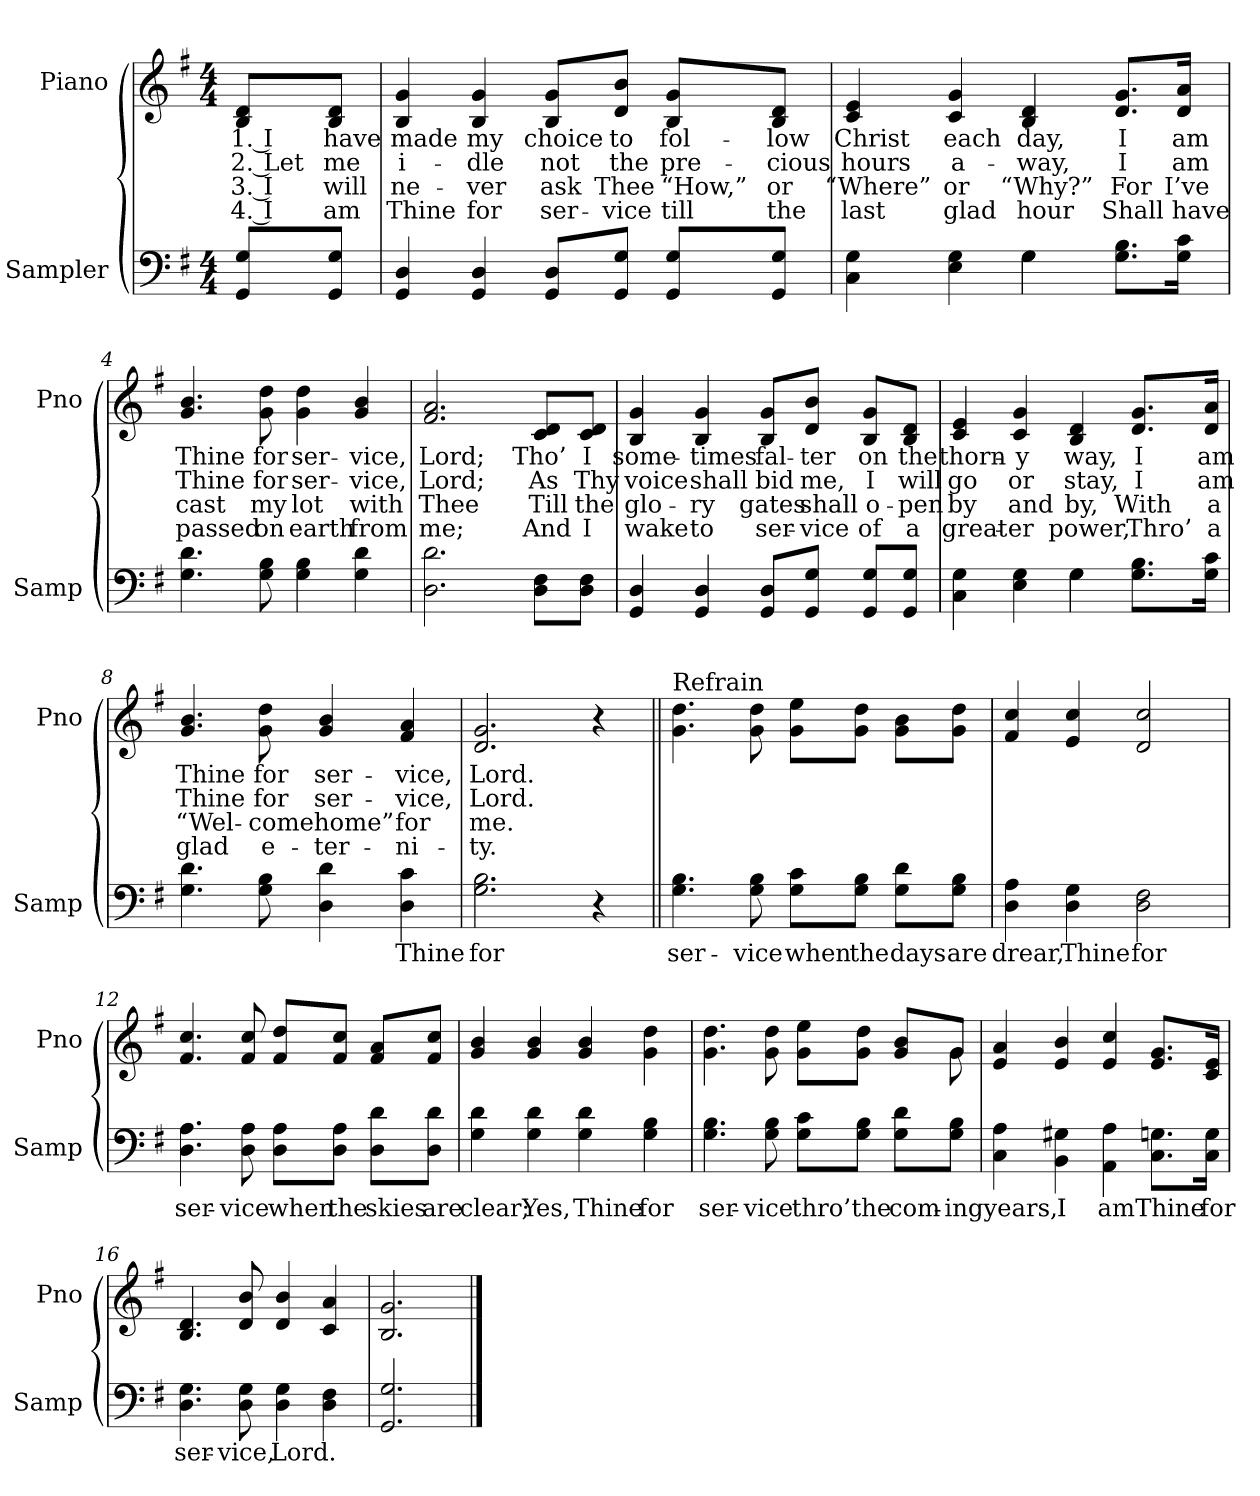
**kern	**text	**kern	**text	**text	**text	**text
*part2	*part2	*part1	*part1	*part1	*part1	*part1
*staff2	*staff2	*staff1	*staff1	*staff1	*staff1	*staff1
*I"Sampler	*	*I"Piano	*	*	*	*
*I'Samp	*	*I'Pno	*	*	*	*
*clefF4	*	*clefG2	*	*	*	*
*k[f#]	*	*k[f#]	*	*	*	*
*G:	*	*G:	*	*	*	*
*M4/4	*	*M4/4	*	*	*	*
=1	=1	=1	=1	=1	=1	=1
8GG/ 8G/L	.	8B/ 8d/L	1. I	2. Let	3. I	4. I
8GG/ 8G/J	.	8B/ 8d/J	have	me	will	am
=2	=2	=2	=2	=2	=2	=2
4GG 4D	.	4B 4g	made	i-	ne-	Thine
4GG 4D	.	4B 4g	my	-dle	-ver	for
8GG/ 8D/L	.	8B/ 8g/L	choice	not	ask	ser-
8GG/ 8G/J	.	8d/ 8b/J	to	the	Thee	-vice
8GG/ 8G/L	.	8B/ 8g/L	fol-	pre-	“How,”	till
8GG/ 8G/J	.	8B/ 8d/J	-low	-cious	or	the
=3	=3	=3	=3	=3	=3	=3
*^	*	*	*	*	*	*
4C 4G	2ryy	.	4c 4e	Christ	hours	“Where”	last
4E 4G	.	.	4c 4g	each	a-	or	glad
4G\	4G	.	4B 4d	day,	-way,	“Why?”	hour
8.G\ 8.B\L	4ryy	.	8.d/ 8.g/L	I	I	For	Shall
16G\ 16c\Jk	.	.	16d/ 16a/Jk	am	am	I’ve	have
*v	*v	*	*	*	*	*	*
=4	=4	=4	=4	=4	=4	=4
4.G 4.d	.	4.g 4.b	Thine	Thine	cast	passed
8G 8B	.	8g 8dd	for	for	my	on
4G 4B	.	4g 4dd	ser-	ser-	lot	earth
4G 4d	.	4g 4b	-vice,	-vice,	with	from
=5	=5	=5	=5	=5	=5	=5
2.D 2.d	.	2.f# 2.a	Lord;	Lord;	Thee	me;
8D\ 8F#\L	.	8c/ 8d/L	Tho’	As	Till	And
8D\ 8F#\J	.	8c/ 8d/J	I	Thy	the	I
=6	=6	=6	=6	=6	=6	=6
4GG 4D	.	4B 4g	some-	voice	glo-	wake
4GG 4D	.	4B 4g	-times	shall	-ry	to
8GG/ 8D/L	.	8B/ 8g/L	fal-	bid	gates	ser-
8GG/ 8G/J	.	8d/ 8b/J	-ter	me,	shall	-vice
8GG/ 8G/L	.	8B/ 8g/L	on	I	o-	of
8GG/ 8G/J	.	8B/ 8d/J	the	will	-pen	a
=7	=7	=7	=7	=7	=7	=7
*^	*	*	*	*	*	*
4C 4G	2ryy	.	4c 4e	thorn-	go	by	great-
4E 4G	.	.	4c 4g	-y	or	and	-er
4G\	4G	.	4B 4d	way,	stay,	by,	power,
8.G\ 8.B\L	4ryy	.	8.d/ 8.g/L	I	I	With	Thro’
16G\ 16c\Jk	.	.	16d/ 16a/Jk	am	am	a	a
*v	*v	*	*	*	*	*	*
=8	=8	=8	=8	=8	=8	=8
4.G 4.d	.	4.g 4.b	Thine	Thine	“Wel-	glad
8G 8B	.	8g 8dd	for	for	-come	e-
4D 4d	.	4g 4b	ser-	ser-	home”	-ter-
4D 4c	Thine	4f# 4a	-vice,	-vice,	for	-ni-
=9	=9	=9	=9	=9	=9	=9
2.G 2.B	for	2.d 2.g	Lord.	Lord.	me.	-ty.
4r	.	4r	.	.	.	.
=10||	=10||	=10||	=10||	=10||	=10||	=10||
!	!	!LO:TX:t=Refrain	!	!	!	!
4.G 4.B	ser-	4.g 4.dd	.	.	.	.
8G 8B	-vice	8g 8dd	.	.	.	.
8G\ 8c\L	when	8g\ 8ee\L	.	.	.	.
8G\ 8B\J	the	8g\ 8dd\J	.	.	.	.
8G\ 8d\L	days	8g\ 8b\L	.	.	.	.
8G\ 8B\J	are	8g\ 8dd\J	.	.	.	.
=11	=11	=11	=11	=11	=11	=11
4D 4A	drear,	4f# 4cc	.	.	.	.
4D 4G	Thine	4e 4cc	.	.	.	.
2D 2F#	for	2d 2cc	.	.	.	.
=12	=12	=12	=12	=12	=12	=12
4.D 4.A	ser-	4.f# 4.cc	.	.	.	.
8D 8A	-vice	8f# 8cc	.	.	.	.
8D\ 8A\L	when	8f#/ 8dd/L	.	.	.	.
8D\ 8A\J	the	8f#/ 8cc/J	.	.	.	.
8D\ 8d\L	skies	8f#/ 8a/L	.	.	.	.
8D\ 8d\J	are	8f#/ 8cc/J	.	.	.	.
=13	=13	=13	=13	=13	=13	=13
4G 4d	clear;	4g 4b	.	.	.	.
4G 4d	Yes,	4g 4b	.	.	.	.
4G 4d	Thine	4g 4b	.	.	.	.
4G 4B	for	4g 4dd	.	.	.	.
=14	=14	=14	=14	=14	=14	=14
*	*	*^	*	*	*	*
4.G 4.B	ser-	4.g 4.dd	2..ryy	.	.	.	.
8G 8B	-vice	8g 8dd	.	.	.	.	.
8G\ 8c\L	thro’	8g\ 8ee\L	.	.	.	.	.
8G\ 8B\J	the	8g\ 8dd\J	.	.	.	.	.
8G\ 8d\L	com-	8g/ 8b/L	.	.	.	.	.
8G\ 8B\J	-ing	8g/J	8g	.	.	.	.
*	*	*v	*v	*	*	*	*
=15	=15	=15	=15	=15	=15	=15
4C 4A	years,	4e 4a	.	.	.	.
4BB 4G#X	I	4e 4b	.	.	.	.
4AA 4A	am	4e 4cc	.	.	.	.
8.C\ 8.Gn\L	Thine	8.e/ 8.g/L	.	.	.	.
16C\ 16G\Jk	for	16c/ 16e/Jk	.	.	.	.
=16	=16	=16	=16	=16	=16	=16
4.D 4.G	ser-	4.B 4.d	.	.	.	.
8D 8G	-vice,	8d 8b	.	.	.	.
4D 4G	Lord.	4d 4b	.	.	.	.
4D 4F#	.	4c 4a	.	.	.	.
=17	=17	=17	=17	=17	=17	=17
2.GG 2.G	.	2.B 2.g	.	.	.	.
==	==	==	==	==	==	==
*-	*-	*-	*-	*-	*-	*-
